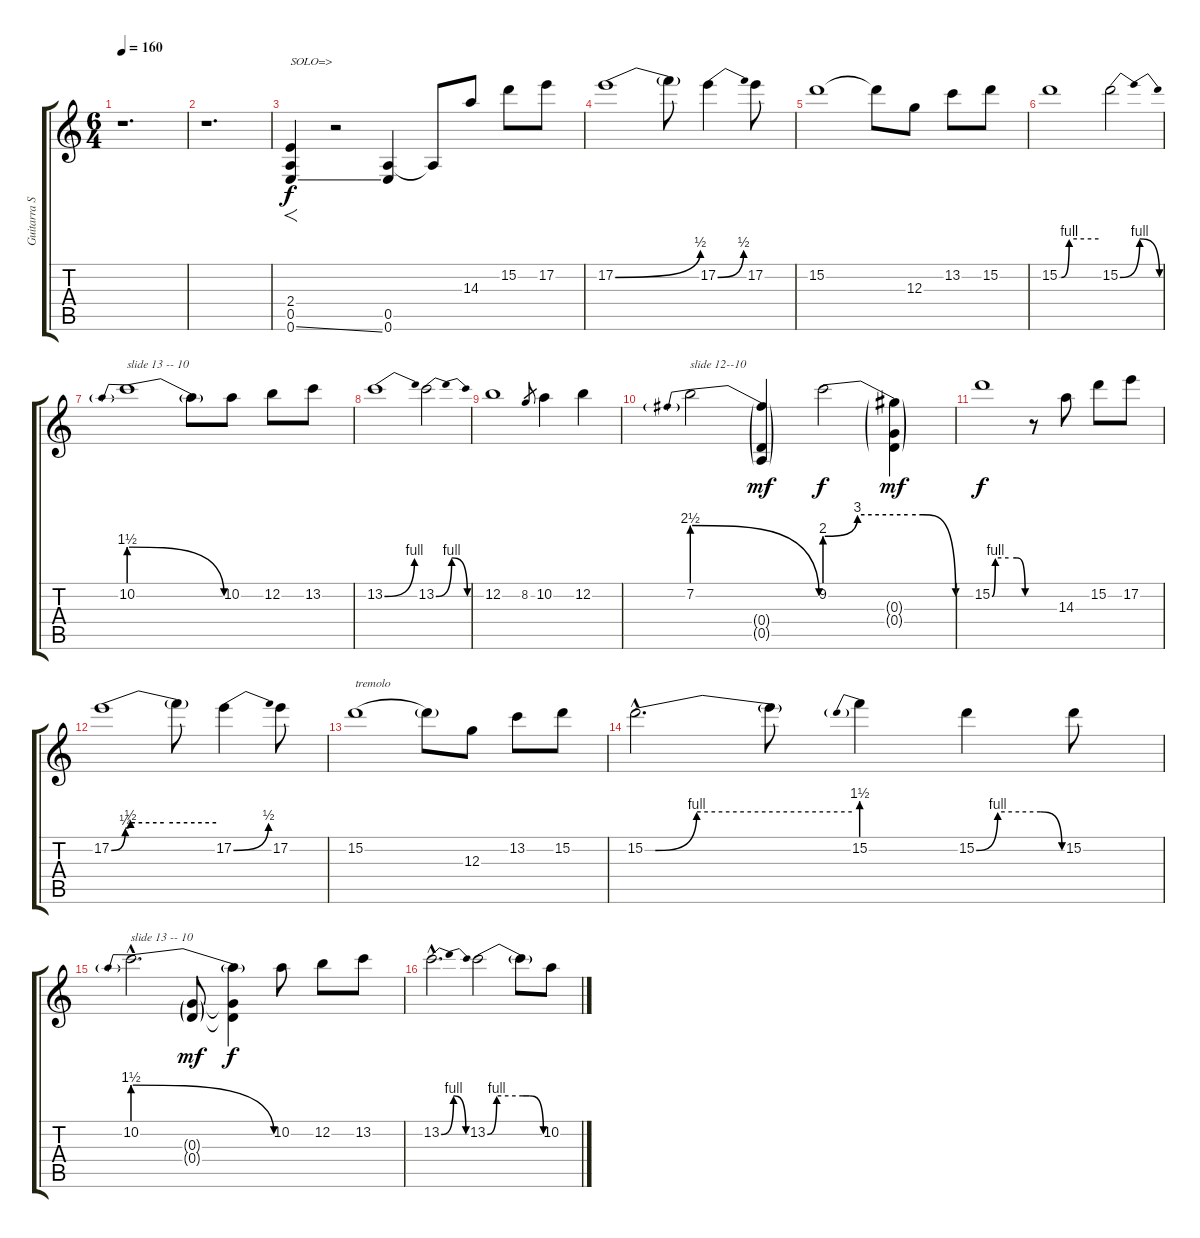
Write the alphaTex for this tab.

\track ("Guitarra Solo" "Guitarra S") {instrument overdrivenguitar}
\staff {score tabs}
\tuning (E4 B3 G3 D3 A2 E2) {hide}
\ts (6 4)
\tempo 160
\clef g2
\ks c
r.1{d dy mp} |
r.1{d} |
(2.4 0.5 0.6{ss}).4{f txt "SOLO=>" dy f volume 16} r.2 (0.5 0.6).4 0.5{t}.8 14.3.8 15.2.8 17.2.8 |
17.2{be (bend 0 0 60 2)}.1 17.2{t}.8 17.2{be (bend 0 0 60 2)}.4 17.2.8 |
15.2.1 15.2{t}.8 12.3.8 13.2.8 15.2.8 |
15.2{be (custom 0 0 3 0 15 4 60 4)}.1 15.2{be (bendrelease 0 0 14 4 44 4 60 0)}.2 |
10.2{be (prebendrelease 0 6 60 0)}.1{txt "slide 13 -- 10"} 10.2{t}.8 10.2.8 12.2.8 13.2.8 |
13.2{be (bend 0 0 60 4)}.1 13.2{be (bendrelease 0 0 6 4 38 4 60 0)}.2 |
12.2.1 8.2.8{gr} 10.2.4 12.2.4 |
7.2{be (prebendrelease 0 10 60 0)}.2{txt "slide 12--10"} (7.2{t} 0.4{g} 0.5{g}).4{dy mf} 9.2{be (custom 0 8 15 12 38 12 45 12 60 0)}.2{dy f} (9.2{t} 0.3{g} 0.4{g}).4{dy mf} |
15.2{be (custom 0 0 6 4 30 4 45 4 60 0)}.1{dy f} r.8 14.3.8 15.2.8 17.2.8 |
17.2{be (custom 0 0 8 1 11 2 30 2 60 2)}.1 17.2{t}.8 17.2{be (bend 0 0 60 2)}.4 17.2.8 |
15.2{be (hold 0 0 60 0)}.1{txt "tremolo"} 15.2{t}.8 12.3.8 13.2.8 15.2.8 |
15.2{be (custom 0 0 3 0 15 4 60 4) hac}.2{d} 15.2{t}.8 15.2{be (prebend 0 6 60 6)}.4 15.2{be (custom 0 0 15 4 30 4 45 4 60 0)}.4 15.2.8 |
10.2{be (prebendrelease 0 6 60 0) hac}.2{d txt "slide 13 -- 10"} (0.3{g} 0.4{g}).8{dy mf} (10.2{t} 0.3{t} 0.4{t}).4{dy f} 10.2.8 12.2.8 13.2.8 |
13.2{be (bendrelease 0 0 30 4 55 4 60 0) hac}.2{d} 13.2{be (custom 0 0 10 4 38 4 45 4 60 0)}.2 13.2{t}.8 10.2.8
